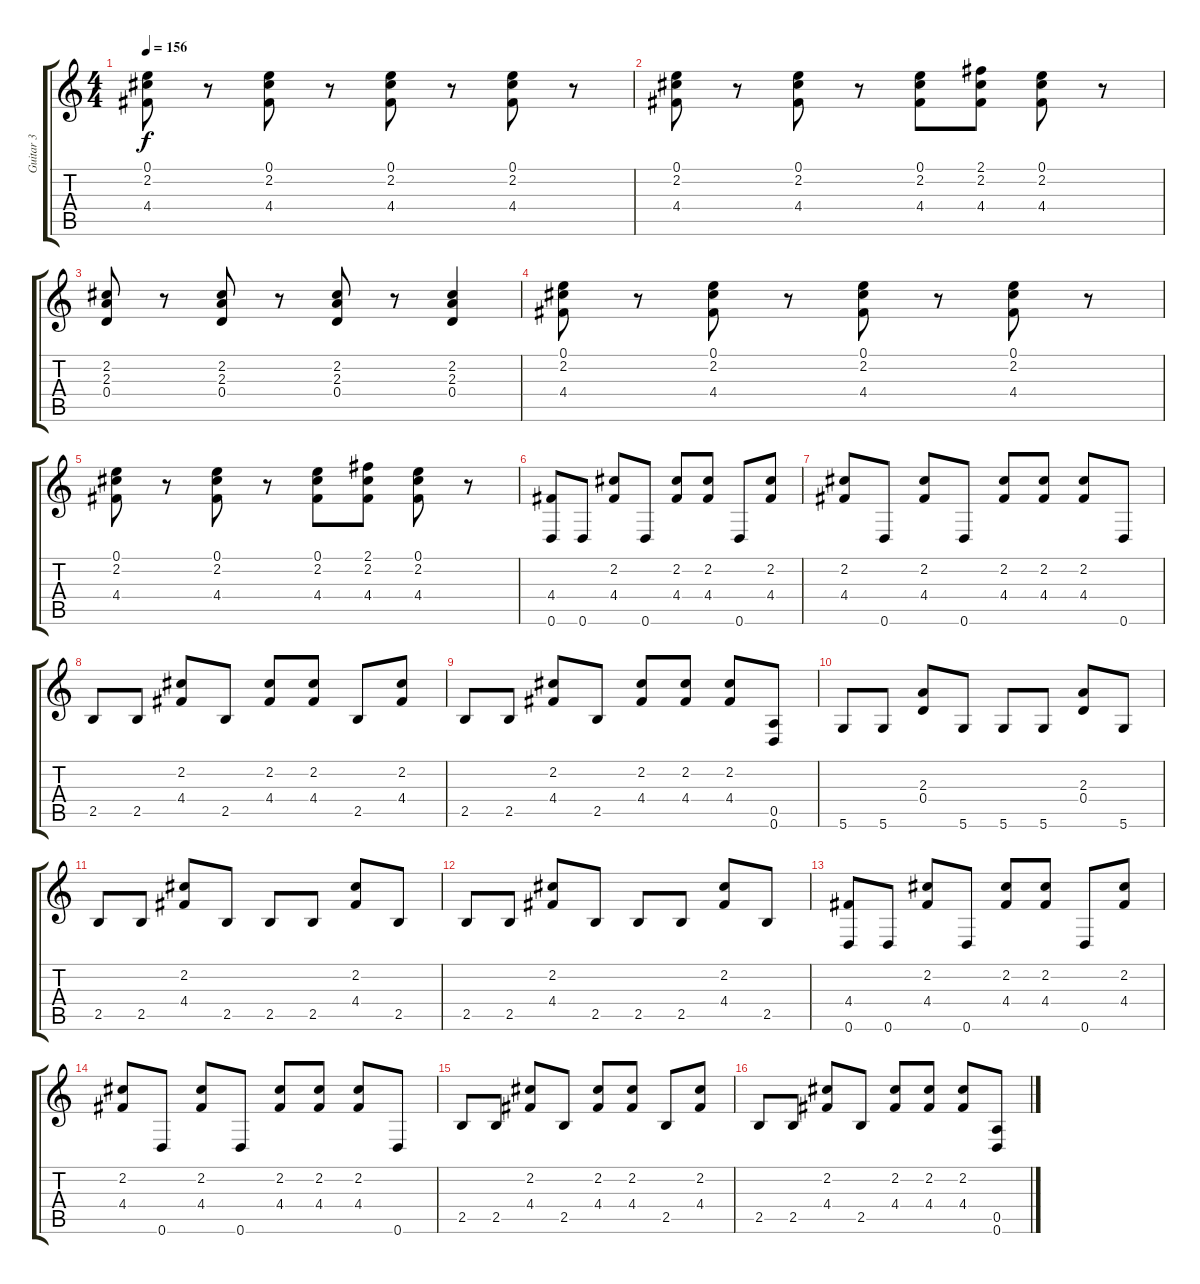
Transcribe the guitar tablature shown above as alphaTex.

\track ("Guitar 3" "Guitar 3") {instrument overdrivenguitar}
\staff {score tabs}
\tuning (E4 B3 G3 D3 A2 D2) {hide}
\ts (4 4)
\tempo 156
\clef g2
\ks c
(0.1 2.2 4.4).8{dy f} r.8 (0.1 2.2 4.4).8 r.8 (0.1 2.2 4.4).8 r.8 (0.1 2.2 4.4).8 r.8 |
(0.1 2.2 4.4).8 r.8 (0.1 2.2 4.4).8 r.8 (0.1 2.2 4.4).8 (2.1 2.2 4.4).8 (0.1 2.2 4.4).8 r.8 |
(2.2 2.3 0.4).8 r.8 (2.2 2.3 0.4).8 r.8 (2.2 2.3 0.4).8 r.8 (2.2 2.3 0.4).4 |
(0.1 2.2 4.4).8 r.8 (0.1 2.2 4.4).8 r.8 (0.1 2.2 4.4).8 r.8 (0.1 2.2 4.4).8 r.8 |
(0.1 2.2 4.4).8 r.8 (0.1 2.2 4.4).8 r.8 (0.1 2.2 4.4).8 (2.1 2.2 4.4).8 (0.1 2.2 4.4).8 r.8 |
(4.4 0.6).8 0.6.8 (2.2 4.4).8 0.6.8 (2.2 4.4).8 (2.2 4.4).8 0.6.8 (2.2 4.4).8 |
(2.2 4.4).8 0.6.8 (2.2 4.4).8 0.6.8 (2.2 4.4).8 (2.2 4.4).8 (2.2 4.4).8 0.6.8 |
2.5.8 2.5.8 (2.2 4.4).8 2.5.8 (2.2 4.4).8 (2.2 4.4).8 2.5.8 (2.2 4.4).8 |
2.5.8 2.5.8 (2.2 4.4).8 2.5.8 (2.2 4.4).8 (2.2 4.4).8 (2.2 4.4).8 (0.5 0.6).8 |
5.6.8 5.6.8 (2.3 0.4).8 5.6.8 5.6.8 5.6.8 (2.3 0.4).8 5.6.8 |
2.5.8 2.5.8 (2.2 4.4).8 2.5.8 2.5.8 2.5.8 (2.2 4.4).8 2.5.8 |
2.5.8 2.5.8 (2.2 4.4).8 2.5.8 2.5.8 2.5.8 (2.2 4.4).8 2.5.8 |
(4.4 0.6).8 0.6.8 (2.2 4.4).8 0.6.8 (2.2 4.4).8 (2.2 4.4).8 0.6.8 (2.2 4.4).8 |
(2.2 4.4).8 0.6.8 (2.2 4.4).8 0.6.8 (2.2 4.4).8 (2.2 4.4).8 (2.2 4.4).8 0.6.8 |
2.5.8 2.5.8 (2.2 4.4).8 2.5.8 (2.2 4.4).8 (2.2 4.4).8 2.5.8 (2.2 4.4).8 |
2.5.8 2.5.8 (2.2 4.4).8 2.5.8 (2.2 4.4).8 (2.2 4.4).8 (2.2 4.4).8 (0.5 0.6).8
